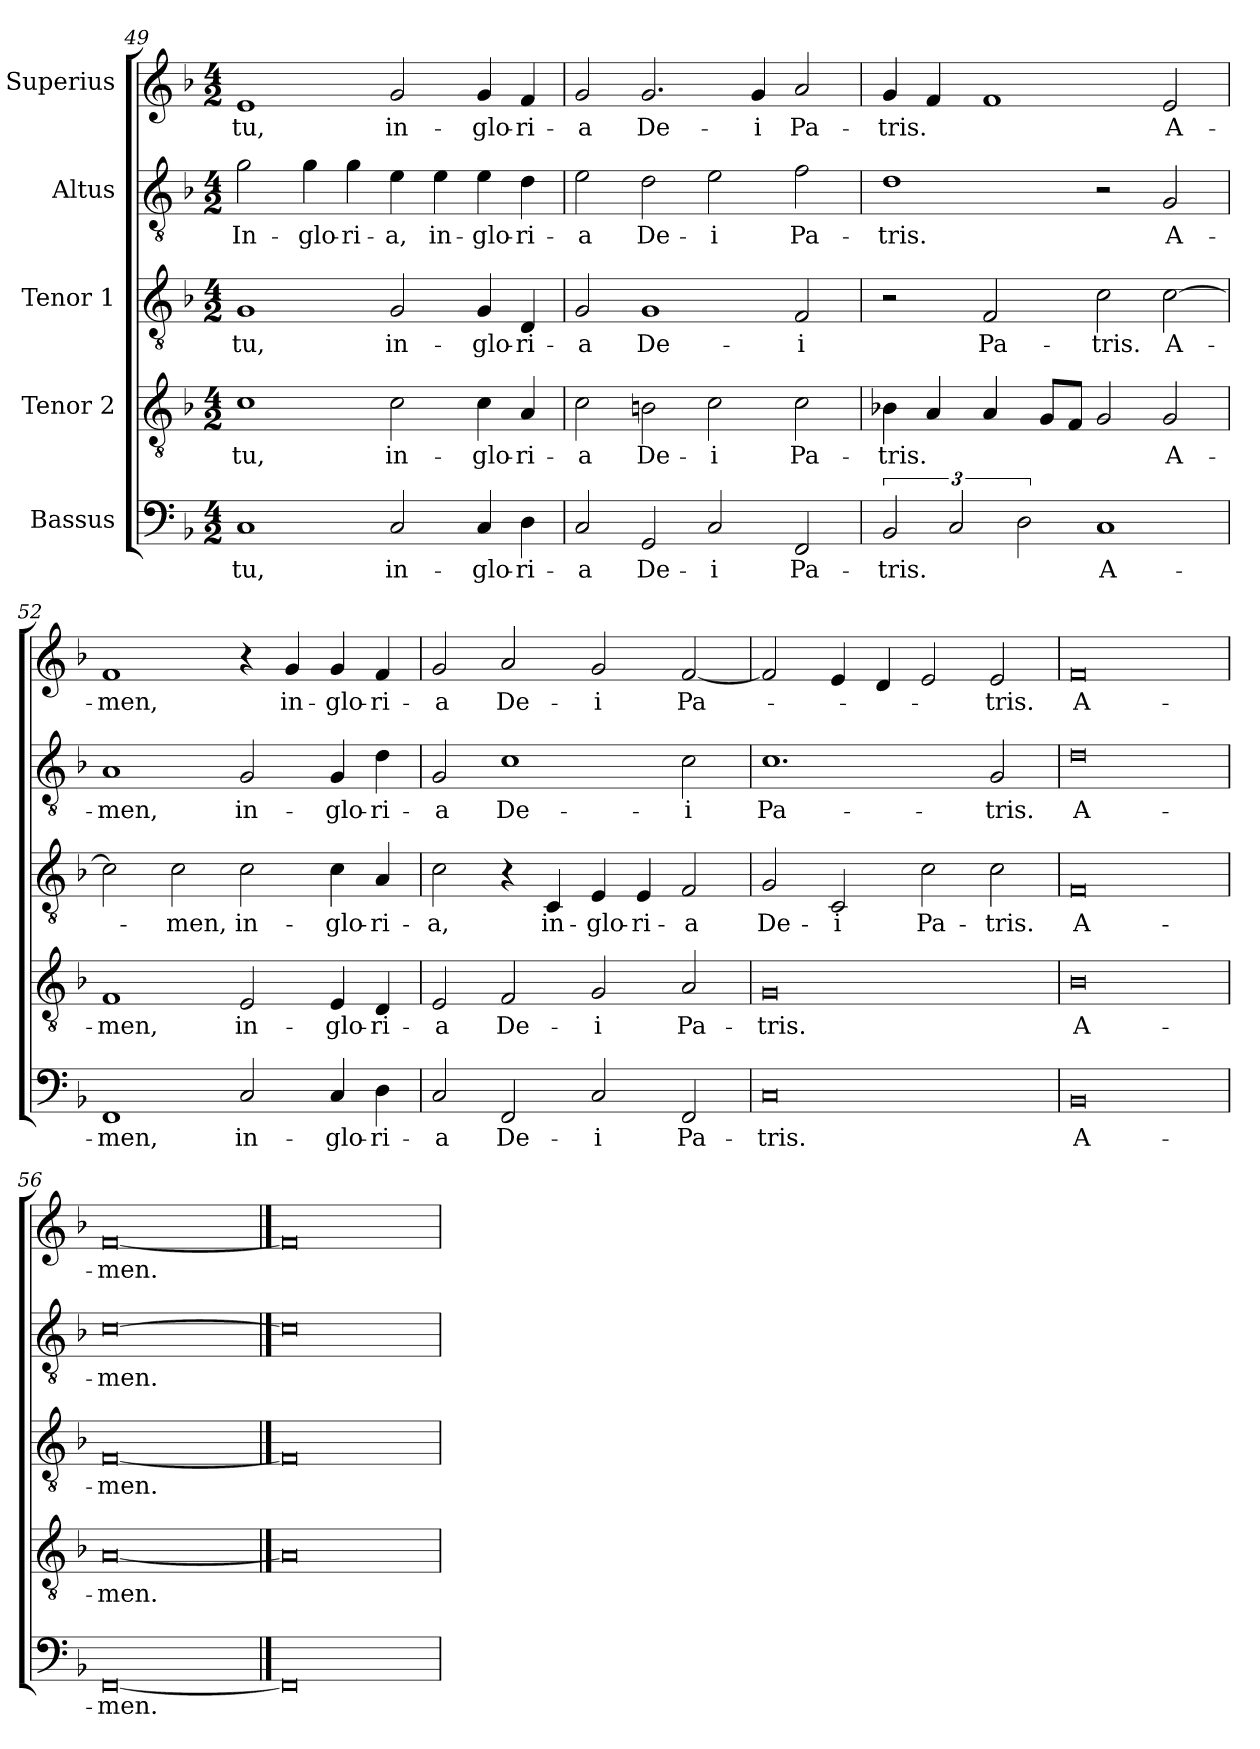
**kern	**text	**kern	**text	**kern	**text	**kern	**text	**kern	**text
*part5	*part5	*part4	*part4	*part3	*part3	*part2	*part2	*part1	*part1
*staff5	*staff5	*staff4	*staff4	*staff3	*staff3	*staff2	*staff2	*staff1	*staff1
*I"Bassus	*	*I"Tenor 2	*	*I"Tenor 1	*	*I"Altus	*	*I"Superius	*
*clefF4	*	*clefGv2	*	*clefGv2	*	*clefGv2	*	*clefG2	*
*k[b-]	*	*k[b-]	*	*k[b-]	*	*k[b-]	*	*k[b-]	*
*M4/2	*	*M4/2	*	*M4/2	*	*M4/2	*	*M4/2	*
=49	=49	=49	=49	=49	=49	=49	=49	=49	=49
1C/	-tu,	1c\	-tu,	1G/	-tu,	2g\	In-	1e/	-tu,
.	.	.	.	.	.	4g\	glo-	.	.
.	.	.	.	.	.	4g\	-ri-	.	.
2C/	in-	2c\	in-	2G/	in-	4e\	-a,	2g/	in-
.	.	.	.	.	.	4e\	in-	.	.
4C/	glo-	4c\	glo-	4G/	glo-	4e\	glo-	4g/	glo-
4D\	-ri-	4A/	-ri-	4D/	-ri-	4d\	-ri-	4f/	-ri-
=50	=50	=50	=50	=50	=50	=50	=50	=50	=50
2C/	-a	2c\	-a	2G/	-a	2e\	-a	2g/	-a
2GG/	De-	2Bn\	De-	1G/	De-	2d\	De-	2.g/	De-
2C/	-i	2c\	-i	.	.	2e\	-i	.	.
.	.	.	.	.	.	.	.	4g/	-i
2FF/	Pa-	2c\	Pa-	2F/	-i	2f\	Pa-	2a/	Pa-
=51	=51	=51	=51	=51	=51	=51	=51	=51	=51
3BB-/	-tris.	4B-X\	-tris.	2r	.	1d\	-tris.	4g/	-tris.
.	.	4A/	.	.	.	.	.	4f/	.
3C/	.	.	.	.	.	.	.	.	.
.	.	4A/	.	2F/	Pa-	.	.	1f/	.
3D\	.	.	.	.	.	.	.	.	.
.	.	8G/L	.	.	.	.	.	.	.
.	.	8F/J	.	.	.	.	.	.	.
1C/	A-	2G/	.	2c\	-tris.	2r	.	.	.
.	.	2G/	A-	[2c\	A-	2G/	A-	2e/	A-
=52	=52	=52	=52	=52	=52	=52	=52	=52	=52
1FF/	-men,	1F/	-men,	2c\]	.	1A/	-men,	1f/	-men,
.	.	.	.	2c\	-men,	.	.	.	.
2C/	in-	2E/	in-	2c\	in-	2G/	in-	4r	.
.	.	.	.	.	.	.	.	4g/	in-
4C/	glo-	4E/	glo-	4c\	glo-	4G/	glo-	4g/	glo-
4D\	-ri-	4D/	-ri-	4A/	-ri-	4d\	-ri-	4f/	-ri-
=53	=53	=53	=53	=53	=53	=53	=53	=53	=53
2C/	-a	2E/	-a	2c\	-a,	2G/	-a	2g/	-a
2FF/	De-	2F/	De-	4r	.	1c\	De-	2a/	De-
.	.	.	.	4C/	in-	.	.	.	.
2C/	-i	2G/	-i	4E/	glo-	.	.	2g/	-i
.	.	.	.	4E/	-ri-	.	.	.	.
2FF/	Pa-	2A/	Pa-	2F/	-a	2c\	-i	[2f/	Pa-
=54	=54	=54	=54	=54	=54	=54	=54	=54	=54
0C/	-tris.	0G/	-tris.	2G/	De-	1.c\	Pa-	2f/]	.
.	.	.	.	2C/	-i	.	.	4e/	.
.	.	.	.	.	.	.	.	4d/	.
.	.	.	.	2c\	Pa-	.	.	2e/	.
.	.	.	.	2c\	-tris.	2G/	-tris.	2e/	-tris.
=55	=55	=55	=55	=55	=55	=55	=55	=55	=55
0BB-/	A-	0B-\	A-	0F/	A-	0d\	A-	0f/	A-
=56	=56	=56	=56	=56	=56	=56	=56	=56	=56
[0FF/	-men.	[0A/	-men.	[0F/	-men.	[0c\	-men.	[0f/	-men.
==57	==57	==57	==57	==57	==57	==57	==57	==57	==57
0FF/]	.	0A/]	.	0F/]	.	0c\]	.	0f/]	.
=	=	=	=	=	=	=	=	=	=
*-	*-	*-	*-	*-	*-	*-	*-	*-	*-
